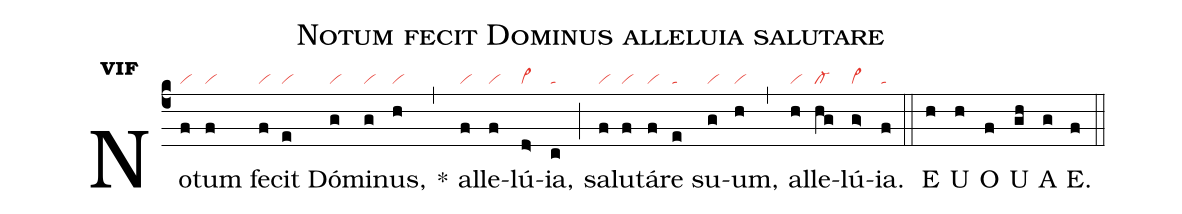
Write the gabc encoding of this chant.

name:Notum fecit Dominus alleluia salutare;
office-part:an;
mode:6f;
nabc-lines:1;
%%
initial-style: 1;
name: Notum fecit Dominus alleluia salutare;
mode: 6;
office-part: Antiphona;
annotation: Ant.;
annotation: vi f;
nabc-lines: 1;
%%
(c4) No(f|vi)tum(f|vi) fe(f|vi)cit(e|vi) Dó(g|vi)mi(g|vi)nus,(h|vi) <sp>*</sp>(,) al(f|vi)le(f|vi)lú(d>|vi>){ia},(c|ta) (;) sa(f|vi)lu(f|vi)tá(f|vi)re(e|ta) su(g|vi)um,(h|vi) (,) al(h|vi)le(hg|cl-)lú(g>|vi>){ia}.(f|ta) (::)
<eu> E(h) U(h) O(f) U(gh) A(g) E.(f) </eu> (::)
